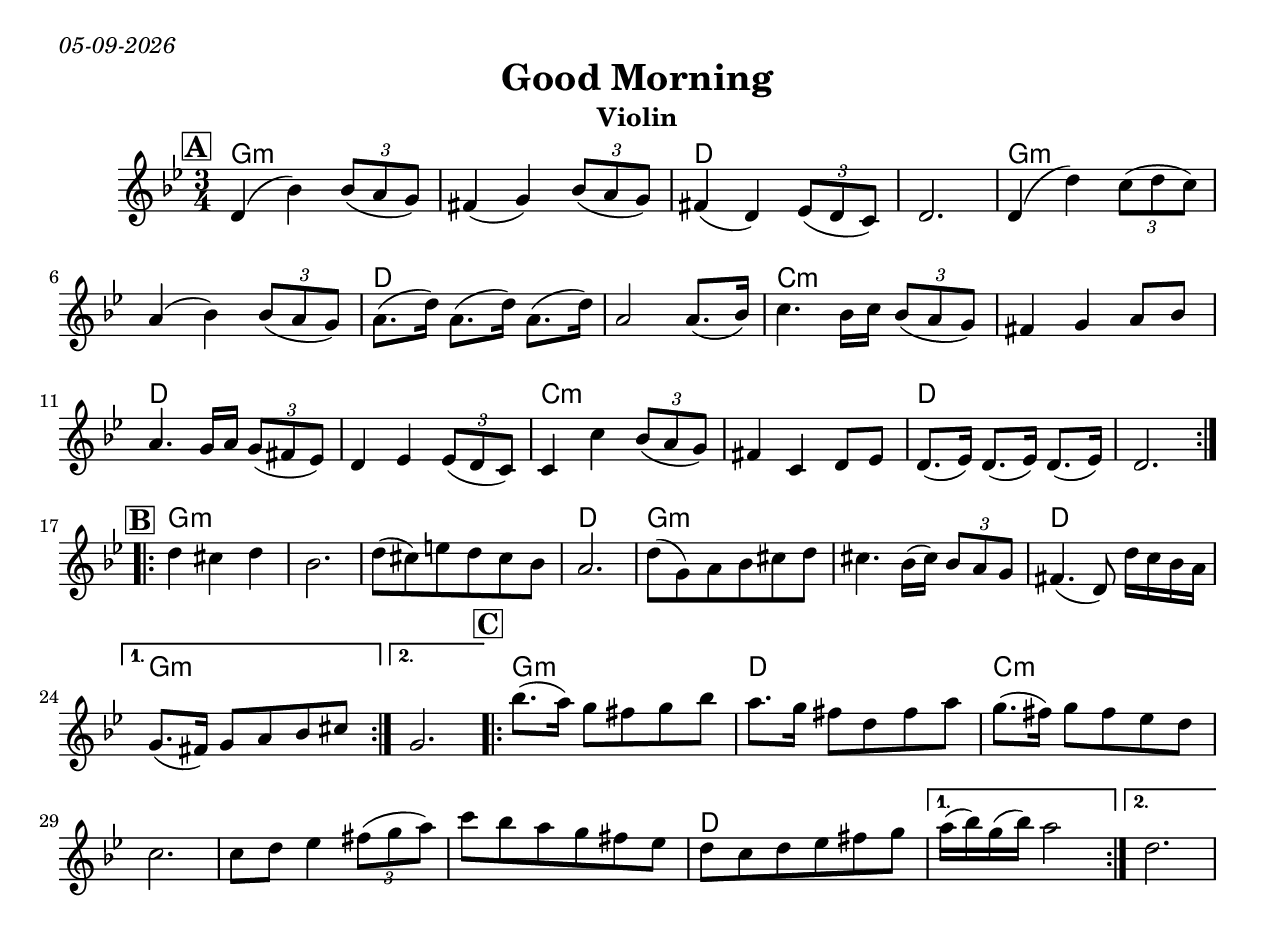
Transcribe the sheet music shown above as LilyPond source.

\version "2.24.0"
\include "english.ly"
%\pointAndClickOff
\paper{
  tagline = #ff
  print-all-headers = ##t
  #(set-paper-size "letter")
}
date = #(strftime "%d-%m-%Y" (localtime (current-time)))

\markup{ \italic{ \date }  }

%\markup{ Got something to say? }

global = {
  \clef treble
  \key g \minor
  \time 3/4
  \set Score.rehearsalMarkFormatter = #format-mark-box-alphabet
}

%#################################### Melody ########################
%melody =  \transpose c d \relative c' {  %transpose for clarinet
%\include "Good-Morning-Bulgar.ly"
melody = \relative c' {
  \global
  %\partial 16*3 a16 d f   %lead in notes

  \repeat volta 2{
   \mark \default
   d4(bf') \tuplet 3/2{bf8 (a g)}
   fs4 (g) \tuplet 3/2{bf8 (a g)}
   fs4 (d) \tuplet 3/2{ef8 (d c)}
   d2.

   d4 (d') \tuplet 3/2{c8 (d c)}
   a4 (bf) \tuplet 3/2{bf8 (a g)}
   a8.(d16) a8.(d16) a8.(d16)
   a2 a8.(bf16)

   c4. bf16 c \tuplet 3/2{bf8 (a g)}
   fs4 g a8 bf
   a4. g16 a \tuplet 3/2{g8 (fs ef)}
   d4 ef \tuplet 3/2{ef8 (d c)}

   c4 c' \tuplet 3/2{bf8 (a g)}
   fs4 c d8 ef
   d8.(ef16) d8.(ef16)d8.(ef16)
   d2.
  }
  \break
  \repeat volta 2{
   \mark \default
   d'4 cs d
   bf2.
   d8(cs) e d cs bf
   a2.

   d8(g,)a bf cs d
   cs4. bf16(cs) \tuplet 3/2{bf8 a g}|
   fs4.(d8) d'16 c bf a
  }
   \alternative {
     {g8.(fs16) g8 a bf cs |}
     {g2. }
   }

   \repeat volta 2{
   \mark \default
   bf'8.(a16) g8 fs g bf
   a8. g16 fs8 d fs a|
   g8.(fs16) g8 fs ef d
   c2.

   c8 d ef4 \tuplet 3/2{fs8 (g a)}
   c8 bf a g fs ef
   d8 c d ef fs g
  }
   \alternative {
     {a16(bf) g (bf)a2 }
     { d,2.}
   }


}


%################################# Lyrics #####################
%\addlyrics{ \set stanza = #"1. " }
%################################# Chords #######################
harmonies = \chordmode {
  g4*6:m
  d4*6
  g4*6:m
  d4*6
  c4*6:m
  d4*6
  c4*6:m
  d4*6
  %B
  g4*9:m
  d4*3
  g4*6:m
  d4*3
  g4*6:m
  %C
  g4*3:m
  d4*3
  c4*12:m
  d4*9
}

\score {
  <<
    \new ChordNames {
      \set chordChanges = ##f
      \harmonies
    }
    \new Staff   \melody


  >>
  \header{
    title= "Good Morning"
    subtitle=""
    composer= ""
    instrument = "Violin"
    arranger= ""
  }
  \midi{\tempo 4 = 120}
  \layout{indent = 1.0\cm}
}
%{
% more verses:
\markup{}
\markup {
  \fill-line {
    \hspace #0.1 % distance from left margin
    \column {
      \line { "1."
	\column {
	  ""
	}
      }
      \hspace #0.2 % vertical distance between verses
      \line { "2."
	\column {
	 ""
	}
      }
    }
    \hspace #0.1  % horiz. distance between columns
    \column {
      \line { "3."
	\column {
	  ""
	}
      }
      \hspace #0.2 % distance between verses
      \line { "4."
	\column {
	 ""
	}
      }
    }
    \hspace #0.1 % distance to right margin
  }
}

%}
